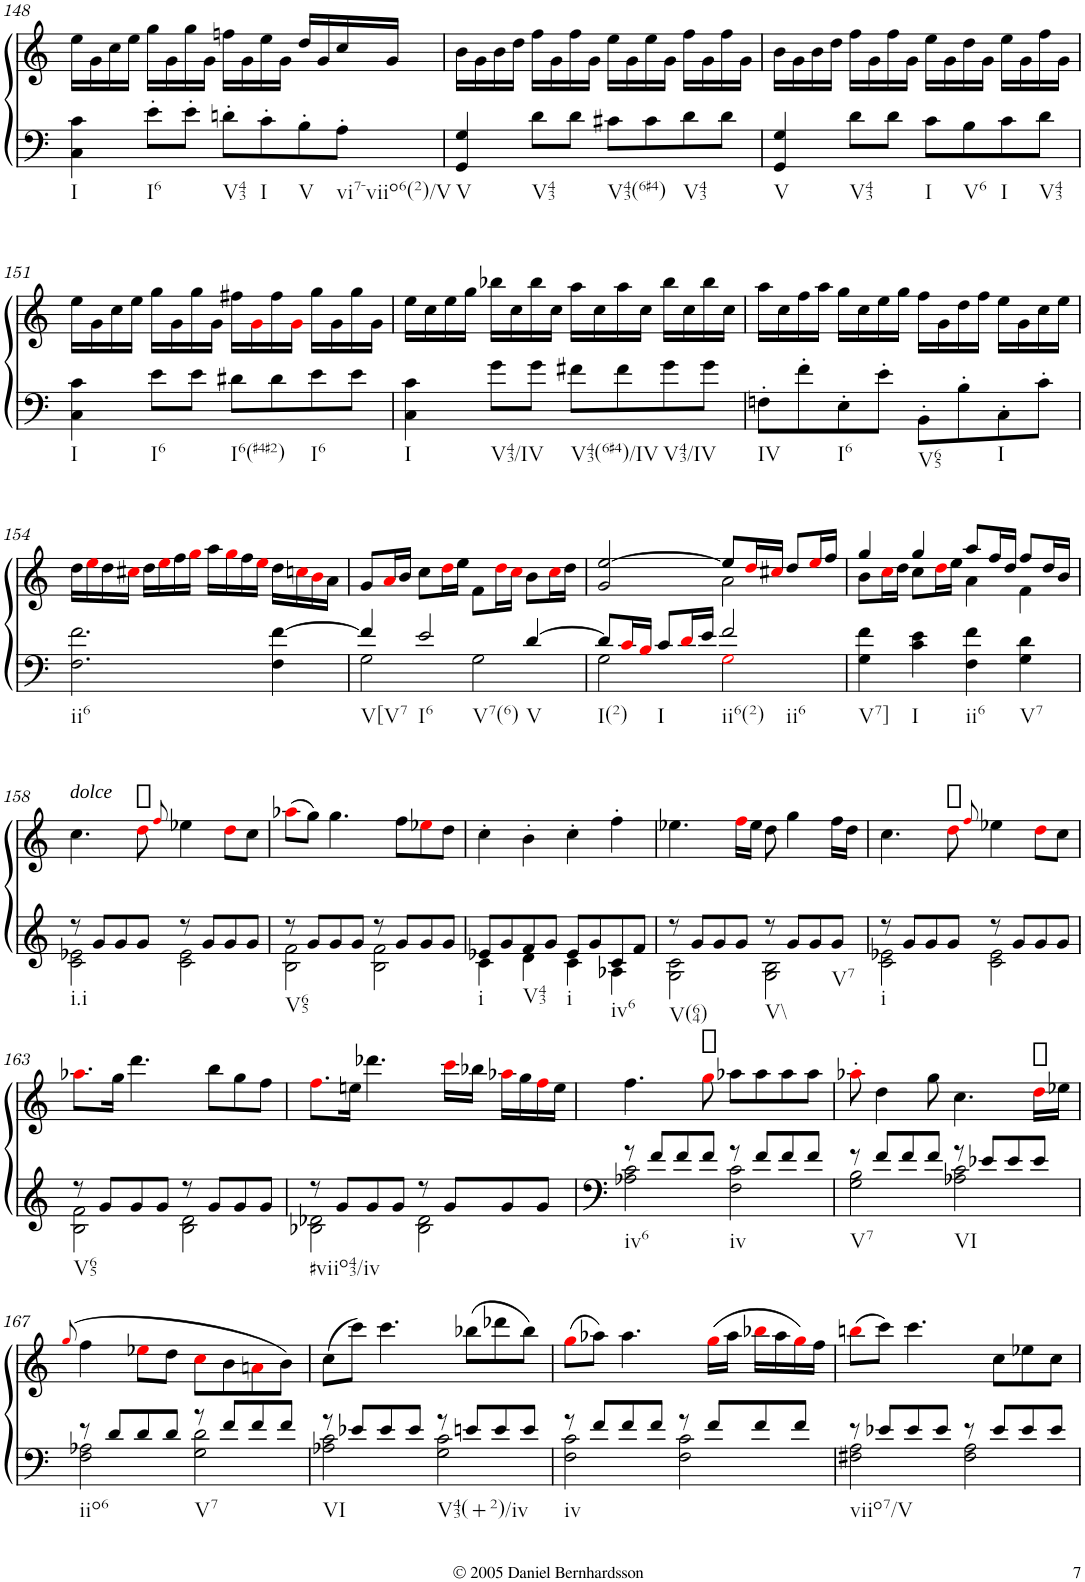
**kern	**kern
*part1	*part1
*staff2	*staff1
*I"Piano	*
*I'Pno.	*
!!LO:PB:g=z
*clefF4	*clefG2
*k[]	*k[]
*M4/4	*M4/4
*met(c)	*met(c)
=148	=148
!LO:TX:b:t=I	!
4C\ 4c\	16ee\LL
.	16g\
.	16cc\
.	16ee\JJ
!LO:TX:b:t=I6	!
8e'\L	16gg\LL
.	16g\
8e'\J	16gg\
.	16g\JJ
!LO:TX:b:t=V43	!
8dn'\L	16ffn\LL
.	16g\
!LO:TX:b:t=I	!
8c'\	16ee\
.	16g\JJ
!LO:TX:b:t=V	!
8B'\	16dd/LL
.	16g/
!LO:TX:b:t=vi7-viio6(2)/V	!
8A'\J	16cc/
.	16g/JJ
=149	=149
!LO:TX:b:t=V	!
4GG/ 4G/	16b\LL
.	16g\
.	16b\
.	16dd\JJ
!LO:TX:b:t=V43	!
8d\L	16ff\LL
.	16g\
8d\J	16ff\
.	16g\JJ
!LO:TX:b:t=V43(6#4)	!
8c#X\L	16ee\LL
.	16g\
8c#\	16ee\
.	16g\JJ
!LO:TX:b:t=V43	!
8d\	16ff\LL
.	16g\
8d\J	16ff\
.	16g\JJ
=150	=150
!LO:TX:b:t=V	!
4GG/ 4G/	16b\LL
.	16g\
.	16b\
.	16dd\JJ
!LO:TX:b:t=V43	!
8d\L	16ff\LL
.	16g\
8d\J	16ff\
.	16g\JJ
!LO:TX:b:t=I	!
8c\L	16ee\LL
.	16g\
!LO:TX:b:t=V6	!
8B\	16dd\
.	16g\JJ
!LO:TX:b:t=I	!
8c\	16ee\LL
.	16g\
!LO:TX:b:t=V43	!
8d\J	16ff\
.	16g\JJ
!!LO:LB:g=z
=151	=151
!LO:TX:b:t=I	!
4C\ 4c\	16ee\LL
.	16g\
.	16cc\
.	16ee\JJ
!LO:TX:b:t=I6	!
8e\L	16gg\LL
.	16g\
8e\J	16gg\
.	16g\JJ
!LO:TX:b:t=I6(#4#2)	!
8d#X\L	16ff#X\LL
.	16gi\
8d#\	16ff#\
.	16gi\JJ
!LO:TX:b:t=I6	!
8e\	16gg\LL
.	16g\
8e\J	16gg\
.	16g\JJ
=152	=152
!LO:TX:b:t=I	!
4C\ 4c\	16ee\LL
.	16cc\
.	16ee\
.	16gg\JJ
!LO:TX:b:t=V43/IV	!
8g\L	16bb-X\LL
.	16cc\
8g\J	16bb-\
.	16cc\JJ
!LO:TX:b:t=V43(6#4)/IV	!
8f#X\L	16aa\LL
.	16cc\
8f#\	16aa\
.	16cc\JJ
!LO:TX:b:t=V43/IV	!
8g\	16bb-\LL
.	16cc\
8g\J	16bb-\
.	16cc\JJ
=153	=153
!LO:TX:b:t=IV	!
8Fn'\L	16aa\LL
.	16cc\
8f'\	16ff\
.	16aa\JJ
!LO:TX:b:t=I6	!
8E'\	16gg\LL
.	16cc\
8e'\J	16ee\
.	16gg\JJ
!LO:TX:b:t=V65	!
8BB'\L	16ff\LL
.	16g\
8B'\	16dd\
.	16ff\JJ
!LO:TX:b:t=I	!
8C'\	16ee\LL
.	16g\
8c'\J	16cc\
.	16ee\JJ
!!LO:LB:g=z
=154	=154
!LO:TX:b:t=ii6	!
2.F\ 2.f\	16dd\LL
.	16eei\
.	16dd\
.	16cc#Xi\JJ
.	16dd\LL
.	16eei\
.	16ff\
.	16ggi\JJ
.	16aa\LL
.	16ggi\
.	16ff\
.	16eei\JJ
4F\ [>4f\	16dd\LL
.	16ccni\
.	16bi\
.	16a\JJ
=155	=155
*^	*
!LO:TX:b:t=V[V7	!	!
4f/]	2G\	8g/L
.	.	16ai/L
.	.	16b/JJ
!LO:TX:b:t=I6	!	!
!LO:TX:b:t=V7(6)	!	!
2e/	.	8cc\L
.	.	16ddi\L
.	.	16ee\JJ
.	2G\	8f\L
.	.	16ddi\L
.	.	16cci\JJ
!LO:TX:b:t=V	!	!
[>4d/	.	8b\L
.	.	16cci\L
.	.	16dd\JJ
=156	=156	=156
*	*	*^
!LO:TX:b:t=I(2)	!	!	!
8d/L]	2G\	2g/ [>2ee/	2ryy
16ci/L	.	.	.
16Bi/JJ	.	.	.
!LO:TX:b:t=I	!	!	!
8c/L	.	.	.
16di/L	.	.	.
16e/JJ	.	.	.
!LO:TX:b:t=ii6(2)	!	!	!
!LO:TX:b:t=ii6	!	!	!
2f/	2Gi\	8ee/L]	2a\
.	.	16ddi/L	.
.	.	16cc#Xi/JJ	.
.	.	8dd/L	.
.	.	16eei/L	.
.	.	16ff/JJ	.
*v	*v	*	*
=157	=157	=157
!LO:TX:b:t=V7]	!	!
4G\ 4f\	4gg/	8b\L
.	.	16cci\L
.	.	16dd\JJ
!LO:TX:b:t=I	!	!
4c\ 4e\	4gg/	8cc\L
.	.	16ddi\L
.	.	16ee\JJ
!LO:TX:b:t=ii6	!	!
4F\ 4f\	8aa/L	4a\
.	16ff/L	.
.	16dd/JJ	.
!LO:TX:b:t=V7	!	!
4G\ 4d\	8ff/L	4f\
.	16dd/L	.
.	16b/JJ	.
*	*v	*v
!!LO:LB:g=z
=158	=158
*^	*
!	!	!LO:TX:a:i:t=dolce
!LO:TX:b:t=i.i	!	!
8r	2c\ 2e-X\	4.cc\
8g/L	.	.
8g/	.	.
8g/J	.	8ddi\
.	.	8qffi/
8r	2c\ 2e-\	4ee-X\
8g/L	.	.
8g/	.	8ddi\L
8g/J	.	8cc\J
=159	=159	=159
!LO:TX:b:t=V65	!	!
8r	2B\ 2f\	(8aa-Xi\L
8g/L	.	8gg\J)
8g/	.	4.gg\
8g/J	.	.
8r	2B\ 2f\	.
8g/L	.	8ff\L
8g/	.	8ee-Xi\
8g/J	.	8dd\J
=160	=160	=160
!LO:TX:b:t=i	!	!
8e-X/L	4c\	4cc'\
8g/	.	.
!LO:TX:b:t=V43	!	!
8f/	4d\	4b'\
8g/J	.	.
!LO:TX:b:t=i	!	!
8e-/L	4c\	4cc'\
8g/	.	.
!LO:TX:b:t=iv6	!	!
8c/	4A-X\	4ff'\
8f/J	.	.
=161	=161	=161
!LO:TX:b:t=V(64)	!	!
8r	2G\ 2c\	4.ee-X\
8g/L	.	.
8g/	.	.
8g/J	.	16ffi\LL
.	.	16ee-\JJ
!LO:TX:b:t=V\\	!	!
8r	2G\ 2B\	8dd\
8g/L	.	4gg\
8g/	.	.
!LO:TX:b:t=V7	!	!
8g/J	.	16ff\LL
.	.	16dd\JJ
=162	=162	=162
!LO:TX:b:t=i	!	!
8r	2c\ 2e-X\	4.cc\
8g/L	.	.
8g/	.	.
8g/J	.	8ddi\
.	.	8qffi/
8r	2c\ 2e-\	4ee-X\
8g/L	.	.
8g/	.	8ddi\L
8g/J	.	8cc\J
!!LO:LB:g=z
=163	=163	=163
!LO:TX:b:t=V65	!	!
8r	2B\ 2f\	8.aa-Xi\L
8g/L	.	.
.	.	16gg\Jk
8g/	.	4.ddd\
8g/J	.	.
8r	2B\ 2d\	.
8g/L	.	8bb\L
8g/	.	8gg\
8g/J	.	8ff\J
=164	=164	=164
!LO:TX:b:t=#viio43/iv	!	!
8r	2B-X\ 2d-X\	8.ffi\L
8g/L	.	.
.	.	16een\Jk
8g/	.	4.ddd-X\
8g/J	.	.
8r	2B-\ 2d-\	.
8g/L	.	16ccci\LL
.	.	16bb-X\JJ
8g/	.	16aa-Xi\LL
.	.	16gg\
8g/J	.	16ffi\
.	.	16ee\JJ
=165	=165	=165
!LO:TX:b:t=iv6	!	!
8r	2A-X\ 2c\	4.ff\
8f/L	.	.
8f/	.	.
8f/J	.	8ggi\
!LO:TX:b:t=iv	!	!
8r	2F\ 2c\	8aa-X\L
8f/L	.	8aa-\
8f/	.	8aa-\
8f/J	.	8aa-\J
=166	=166	=166
!LO:TX:b:t=V7	!	!
8r	2G\ 2B\	8aa-X'i\
8f/L	.	4dd\
8f/	.	.
8f/J	.	8gg\
!LO:TX:b:t=VI	!	!
8r	2A-X\ 2c\	4.cc\
8e-X/L	.	.
8e-/	.	.
8e-/J	.	16ddi\LL
.	.	16ee-X\JJ
!!LO:LB:g=z
=167	=167	=167
.	.	(8qggi/
!LO:TX:b:t=iio6	!	!
8r	2F\ 2A-X\	4ff\
8d/L	.	.
8d/	.	8ee-Xi\L
8d/J	.	8dd\J
!LO:TX:b:t=V7	!	!
8r	2G\ 2d\	8cci\L
8f/L	.	8b\
8f/	.	8ani\
8f/J	.	8b\J)
=168	=168	=168
!LO:TX:b:t=VI	!	!
8r	2A-X\ 2c\	(8cc\L
8e-X/L	.	8ccc\J)
8e-/	.	4.ccc\
8e-/J	.	.
!LO:TX:b:t=V43(+2)/iv	!	!
8r	2G\ 2c\	.
8en/L	.	(8bb-X\L
8e/	.	8ddd-X\
8e/J	.	8bb-\J)
=169	=169	=169
!LO:TX:b:t=iv	!	!
8r	2F\ 2c\	(8ggi\L
8f/L	.	8aa-X\J)
8f/	.	4.aa-\
8f/J	.	.
8r	2F\ 2c\	.
8f/L	.	(16ggi\LL
.	.	16aa-\JJ
8f/	.	16bb-Xi\LL
.	.	16aa-\
8f/J	.	16ggi\)
.	.	16ff\JJ
=170	=170	=170
!LO:TX:b:t=viio7/V	!	!
8r	2F#X\ 2A\	(8bbni\L
8e-X/L	.	8ccc\J)
8e-/	.	4.ccc\
8e-/J	.	.
8r	2F#\ 2A\	.
8e-/L	.	8cc\L
8e-/	.	8ee-X\
8e-/J	.	8cc\J
*v	*v	*
=	=
*-	*-
